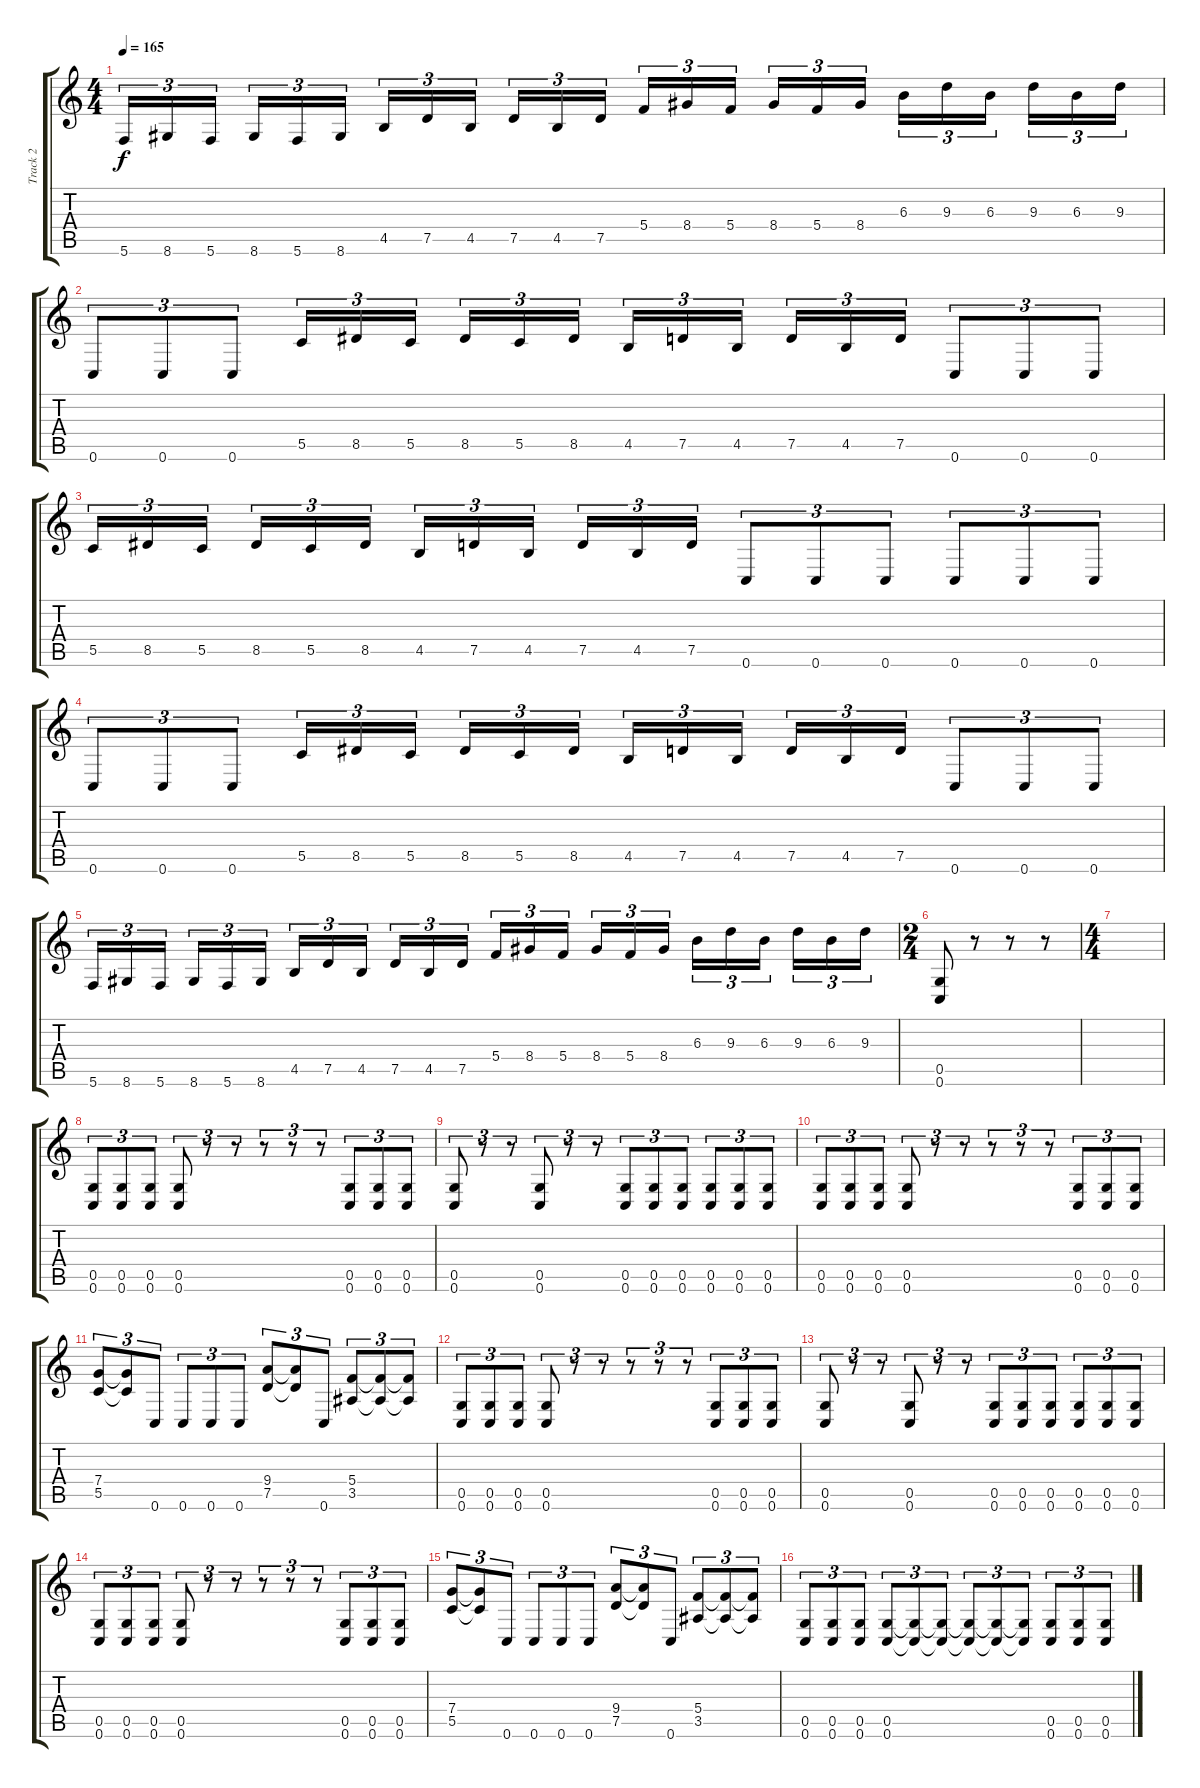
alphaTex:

\track ("Track 2" "Track 2") {instrument distortionguitar}
\staff {score tabs}
\tuning (D4 A3 F3 C3 G2 C2) {hide}
\ts (4 4)
\tempo 165
\clef g2
\ks c
5.6.16{tu (3 2) dy f} 8.6.16{tu (3 2)} 5.6.16{tu (3 2) beam splitsecondary} 8.6.16{tu (3 2)} 5.6.16{tu (3 2)} 8.6.16{tu (3 2)} 4.5.16{tu (3 2)} 7.5.16{tu (3 2)} 4.5.16{tu (3 2) beam splitsecondary} 7.5.16{tu (3 2)} 4.5.16{tu (3 2)} 7.5.16{tu (3 2)} 5.4.16{tu (3 2)} 8.4.16{tu (3 2)} 5.4.16{tu (3 2) beam splitsecondary} 8.4.16{tu (3 2)} 5.4.16{tu (3 2)} 8.4.16{tu (3 2)} 6.3.16{tu (3 2)} 9.3.16{tu (3 2)} 6.3.16{tu (3 2) beam splitsecondary} 9.3.16{tu (3 2)} 6.3.16{tu (3 2)} 9.3.16{tu (3 2)} |
0.6.8{tu (3 2)} 0.6.8{tu (3 2)} 0.6.8{tu (3 2)} 5.5.16{tu (3 2)} 8.5.16{tu (3 2)} 5.5.16{tu (3 2) beam splitsecondary} 8.5.16{tu (3 2)} 5.5.16{tu (3 2)} 8.5.16{tu (3 2)} 4.5.16{tu (3 2)} 7.5.16{tu (3 2)} 4.5.16{tu (3 2) beam splitsecondary} 7.5.16{tu (3 2)} 4.5.16{tu (3 2)} 7.5.16{tu (3 2)} 0.6.8{tu (3 2)} 0.6.8{tu (3 2)} 0.6.8{tu (3 2)} |
5.5.16{tu (3 2)} 8.5.16{tu (3 2)} 5.5.16{tu (3 2) beam splitsecondary} 8.5.16{tu (3 2)} 5.5.16{tu (3 2)} 8.5.16{tu (3 2)} 4.5.16{tu (3 2)} 7.5.16{tu (3 2)} 4.5.16{tu (3 2) beam splitsecondary} 7.5.16{tu (3 2)} 4.5.16{tu (3 2)} 7.5.16{tu (3 2)} 0.6.8{tu (3 2)} 0.6.8{tu (3 2)} 0.6.8{tu (3 2)} 0.6.8{tu (3 2)} 0.6.8{tu (3 2)} 0.6.8{tu (3 2)} |
0.6.8{tu (3 2)} 0.6.8{tu (3 2)} 0.6.8{tu (3 2)} 5.5.16{tu (3 2)} 8.5.16{tu (3 2)} 5.5.16{tu (3 2) beam splitsecondary} 8.5.16{tu (3 2)} 5.5.16{tu (3 2)} 8.5.16{tu (3 2)} 4.5.16{tu (3 2)} 7.5.16{tu (3 2)} 4.5.16{tu (3 2) beam splitsecondary} 7.5.16{tu (3 2)} 4.5.16{tu (3 2)} 7.5.16{tu (3 2)} 0.6.8{tu (3 2)} 0.6.8{tu (3 2)} 0.6.8{tu (3 2)} |
5.6.16{tu (3 2)} 8.6.16{tu (3 2)} 5.6.16{tu (3 2) beam splitsecondary} 8.6.16{tu (3 2)} 5.6.16{tu (3 2)} 8.6.16{tu (3 2)} 4.5.16{tu (3 2)} 7.5.16{tu (3 2)} 4.5.16{tu (3 2) beam splitsecondary} 7.5.16{tu (3 2)} 4.5.16{tu (3 2)} 7.5.16{tu (3 2)} 5.4.16{tu (3 2)} 8.4.16{tu (3 2)} 5.4.16{tu (3 2) beam splitsecondary} 8.4.16{tu (3 2)} 5.4.16{tu (3 2)} 8.4.16{tu (3 2)} 6.3.16{tu (3 2)} 9.3.16{tu (3 2)} 6.3.16{tu (3 2) beam splitsecondary} 9.3.16{tu (3 2)} 6.3.16{tu (3 2)} 9.3.16{tu (3 2)} |
\ts (2 4)
(0.5 0.6).8 r.8 r.8 r.8 |
\ts (4 4)
|
(0.5 0.6).8{tu (3 2)} (0.5 0.6).8{tu (3 2)} (0.5 0.6).8{tu (3 2)} (0.5 0.6).8{tu (3 2)} r.8{tu (3 2)} r.8{tu (3 2)} r.8{tu (3 2)} r.8{tu (3 2)} r.8{tu (3 2)} (0.5 0.6).8{tu (3 2)} (0.5 0.6).8{tu (3 2)} (0.5 0.6).8{tu (3 2)} |
(0.5 0.6).8{tu (3 2)} r.8{tu (3 2)} r.8{tu (3 2)} (0.5 0.6).8{tu (3 2)} r.8{tu (3 2)} r.8{tu (3 2)} (0.5 0.6).8{tu (3 2)} (0.5 0.6).8{tu (3 2)} (0.5 0.6).8{tu (3 2)} (0.5 0.6).8{tu (3 2)} (0.5 0.6).8{tu (3 2)} (0.5 0.6).8{tu (3 2)} |
(0.5 0.6).8{tu (3 2)} (0.5 0.6).8{tu (3 2)} (0.5 0.6).8{tu (3 2)} (0.5 0.6).8{tu (3 2)} r.8{tu (3 2)} r.8{tu (3 2)} r.8{tu (3 2)} r.8{tu (3 2)} r.8{tu (3 2)} (0.5 0.6).8{tu (3 2)} (0.5 0.6).8{tu (3 2)} (0.5 0.6).8{tu (3 2)} |
(7.4 5.5).8{tu (3 2)} (7.4{t} 5.5{t}).8{tu (3 2)} 0.6.8{tu (3 2)} 0.6.8{tu (3 2)} 0.6.8{tu (3 2)} 0.6.8{tu (3 2)} (9.4 7.5).8{tu (3 2)} (9.4{t} 7.5{t}).8{tu (3 2)} 0.6.8{tu (3 2)} (5.4 3.5).8{tu (3 2)} (5.4{t} 3.5{t}).8{tu (3 2)} (5.4{t} 3.5{t}).8{tu (3 2)} |
(0.5 0.6).8{tu (3 2)} (0.5 0.6).8{tu (3 2)} (0.5 0.6).8{tu (3 2)} (0.5 0.6).8{tu (3 2)} r.8{tu (3 2)} r.8{tu (3 2)} r.8{tu (3 2)} r.8{tu (3 2)} r.8{tu (3 2)} (0.5 0.6).8{tu (3 2)} (0.5 0.6).8{tu (3 2)} (0.5 0.6).8{tu (3 2)} |
(0.5 0.6).8{tu (3 2)} r.8{tu (3 2)} r.8{tu (3 2)} (0.5 0.6).8{tu (3 2)} r.8{tu (3 2)} r.8{tu (3 2)} (0.5 0.6).8{tu (3 2)} (0.5 0.6).8{tu (3 2)} (0.5 0.6).8{tu (3 2)} (0.5 0.6).8{tu (3 2)} (0.5 0.6).8{tu (3 2)} (0.5 0.6).8{tu (3 2)} |
(0.5 0.6).8{tu (3 2)} (0.5 0.6).8{tu (3 2)} (0.5 0.6).8{tu (3 2)} (0.5 0.6).8{tu (3 2)} r.8{tu (3 2)} r.8{tu (3 2)} r.8{tu (3 2)} r.8{tu (3 2)} r.8{tu (3 2)} (0.5 0.6).8{tu (3 2)} (0.5 0.6).8{tu (3 2)} (0.5 0.6).8{tu (3 2)} |
(7.4 5.5).8{tu (3 2)} (7.4{t} 5.5{t}).8{tu (3 2)} 0.6.8{tu (3 2)} 0.6.8{tu (3 2)} 0.6.8{tu (3 2)} 0.6.8{tu (3 2)} (9.4 7.5).8{tu (3 2)} (9.4{t} 7.5{t}).8{tu (3 2)} 0.6.8{tu (3 2)} (5.4 3.5).8{tu (3 2)} (5.4{t} 3.5{t}).8{tu (3 2)} (5.4{t} 3.5{t}).8{tu (3 2)} |
(0.5 0.6).8{tu (3 2)} (0.5 0.6).8{tu (3 2)} (0.5 0.6).8{tu (3 2)} (0.5 0.6).8{tu (3 2)} (0.5{t} 0.6{t}).8{tu (3 2)} (0.5{t} 0.6{t}).8{tu (3 2)} (0.5{t} 0.6{t}).8{tu (3 2)} (0.5{t} 0.6{t}).8{tu (3 2)} (0.5{t} 0.6{t}).8{tu (3 2)} (0.5 0.6).8{tu (3 2)} (0.5 0.6).8{tu (3 2)} (0.5 0.6).8{tu (3 2)}
